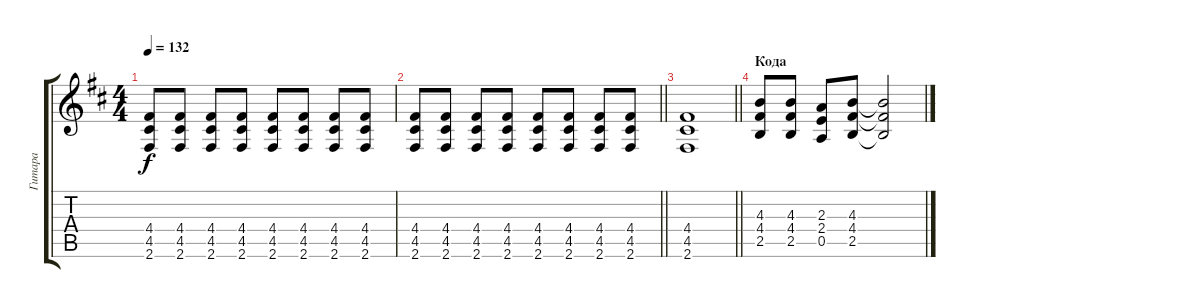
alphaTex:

\track ("Гитара" "Гитара") {instrument distortionguitar}
\staff {score tabs}
\tuning (E4 B3 G3 D3 A2 E2) {hide}
\ts (4 4)
\tempo 132
\clef g2
\ks bminor
(4.4 4.5 2.6).8{dy f} (4.4 4.5 2.6).8 (4.4 4.5 2.6).8 (4.4 4.5 2.6).8 (4.4 4.5 2.6).8 (4.4 4.5 2.6).8 (4.4 4.5 2.6).8 (4.4 4.5 2.6).8 |
\barLineRight lightlight
(4.4 4.5 2.6).8 (4.4 4.5 2.6).8 (4.4 4.5 2.6).8 (4.4 4.5 2.6).8 (4.4 4.5 2.6).8 (4.4 4.5 2.6).8 (4.4 4.5 2.6).8 (4.4 4.5 2.6).8 |
\section ("" "")
\barLineRight lightlight
(4.4 4.5 2.6).1 |
\section ("" "Кода")
(4.3 4.4 2.5).8 (4.3 4.4 2.5).8 (2.3 2.4 0.5).8 (4.3 4.4 2.5).8 (4.3{t} 4.4{t} 2.5{t}).2
